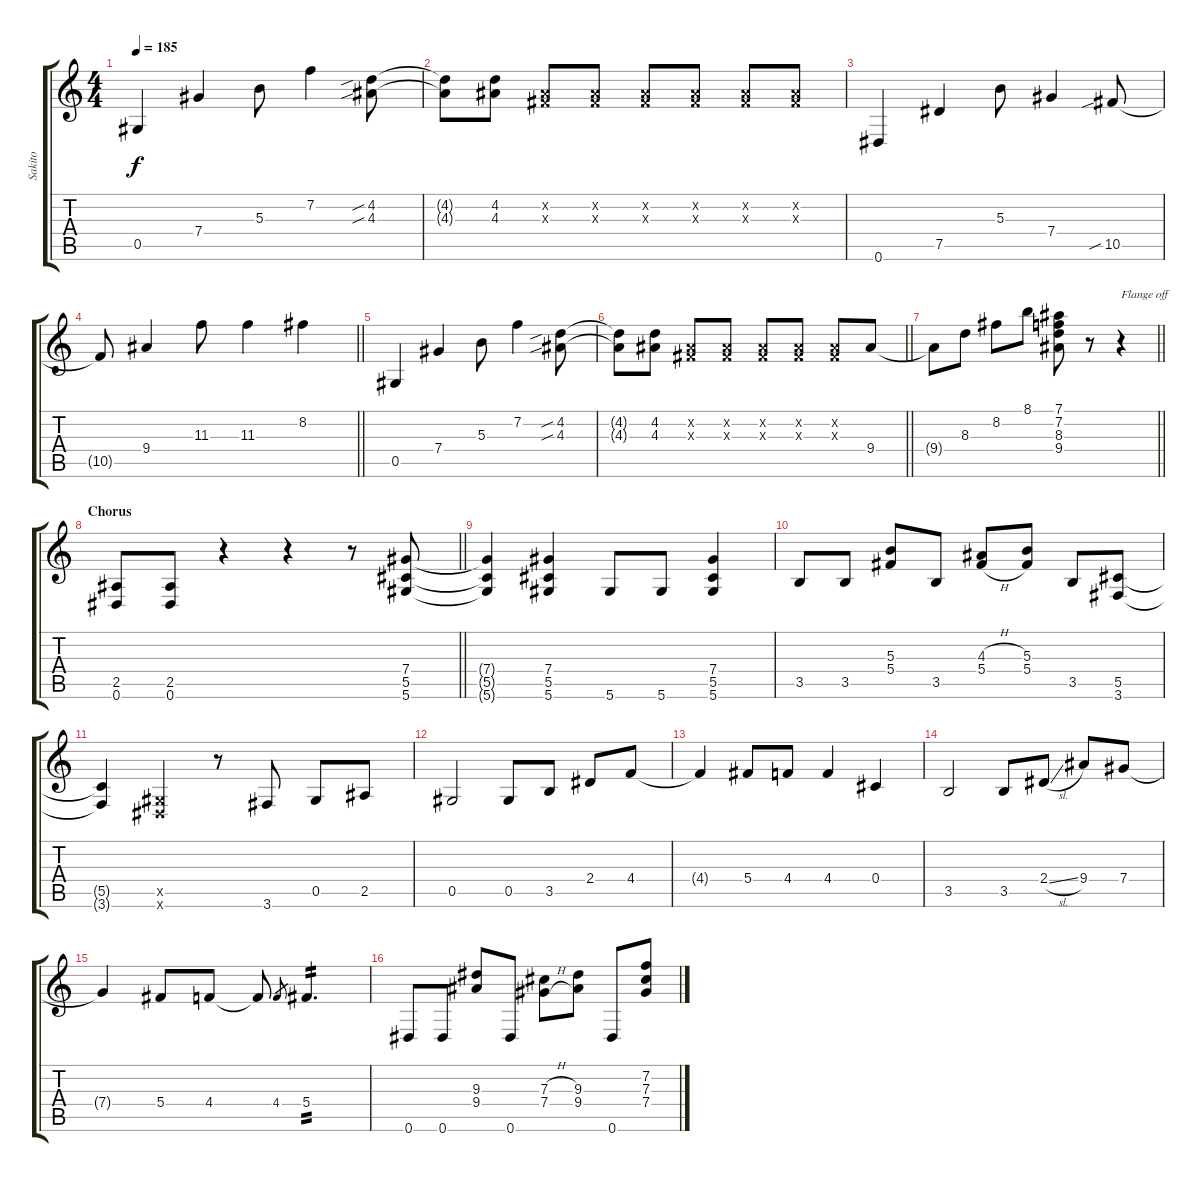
\track ("Sakito" "Sakito") {instrument overdrivenguitar}
\staff {score tabs}
\tuning (Eb4 Bb3 Gb3 Db3 Ab2 Eb2) {hide}
\ts (4 4)
\tempo 185
\clef g2
\ks c
0.5.4{dy f} 7.4.4 5.3.8 7.2.4 (4.2{sib} 4.3{sib}).8 |
(4.2{t} 4.3{t}).8 (4.2 4.3).8 (0.2{x} 0.3{x}).8 (0.2{x} 0.3{x}).8 (0.2{x} 0.3{x}).8 (0.2{x} 0.3{x}).8 (0.2{x} 0.3{x}).8 (0.2{x} 0.3{x}).8 |
0.6.4 7.5.4 5.3.8 7.4.4 10.5{sib}.8 |
\barLineRight lightlight
10.5{t}.8 9.4.4 11.3.8 11.3.4 8.2.4 |
0.5.4 7.4.4 5.3.8 7.2.4 (4.2{sib} 4.3{sib}).8 |
\barLineRight lightlight
(4.2{t} 4.3{t}).8 (4.2 4.3).8 (0.2{x} 0.3{x}).8 (0.2{x} 0.3{x}).8 (0.2{x} 0.3{x}).8 (0.2{x} 0.3{x}).8 (0.2{x} 0.3{x}).8 9.4.8 |
\barLineRight lightlight
9.4{t}.8 8.3.8 8.2.8 8.1.8 (7.1 7.2 8.3 9.4).8 r.8 r.4{txt "Flange off"} |
\section ("" "Chorus")
\barLineRight lightlight
(2.5 0.6).8 (2.5 0.6).8 r.4 r.4 r.8 (7.4 5.5 5.6).8 |
(7.4{t} 5.5{t} 5.6{t}).4 (7.4 5.5 5.6).4 5.6.8 5.6.8 (7.4 5.5 5.6).4 |
3.5.8 3.5.8 (5.3 5.4).8 3.5.8 (4.3{h} 5.4{h}).8 (5.3 5.4).8 3.5.8 (5.5 3.6).8 |
(5.5{t} 3.6{t}).4 (0.5{x} 0.6{x}).4 r.8 3.6.8 0.5.8 2.5.8 |
0.5.2 0.5.8 3.5.8 2.4.8 4.4.8 |
4.4{t}.4 5.4.8 4.4.8 4.4.4 0.4.4 |
3.5.2 3.5.8 2.4{sl}.8 9.4.8 7.4.8 |
7.4{t}.4 5.4.8 4.4.8 4.4{t}.8 4.4.8{gr} 5.4.4{d tp 2} |
0.6.8 0.6.8 (9.3 9.4).8 0.6.8 (7.3{h} 7.4{h}).8 (9.3 9.4).8 0.6.8 (7.2 7.3 7.4).8
